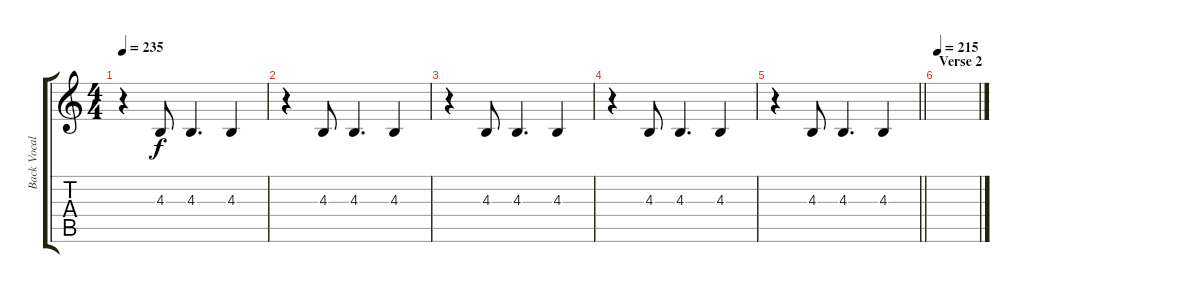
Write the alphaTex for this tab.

\track ("Back Vocals" "Back Vocal") {instrument tenorsax}
\staff {score tabs}
\tuning (E4 B3 G3 D3 A2 E2) {hide}
\ts (4 4)
\tempo 235
\clef g2
\ks c
r.4{dy f} 4.3.8 4.3.4{d} 4.3.4 |
r.4 4.3.8 4.3.4{d} 4.3.4 |
r.4 4.3.8 4.3.4{d} 4.3.4 |
r.4 4.3.8 4.3.4{d} 4.3.4 |
\barLineRight lightlight
r.4 4.3.8 4.3.4{d} 4.3.4 |
\section ("" "Verse 2")
\tempo 215
